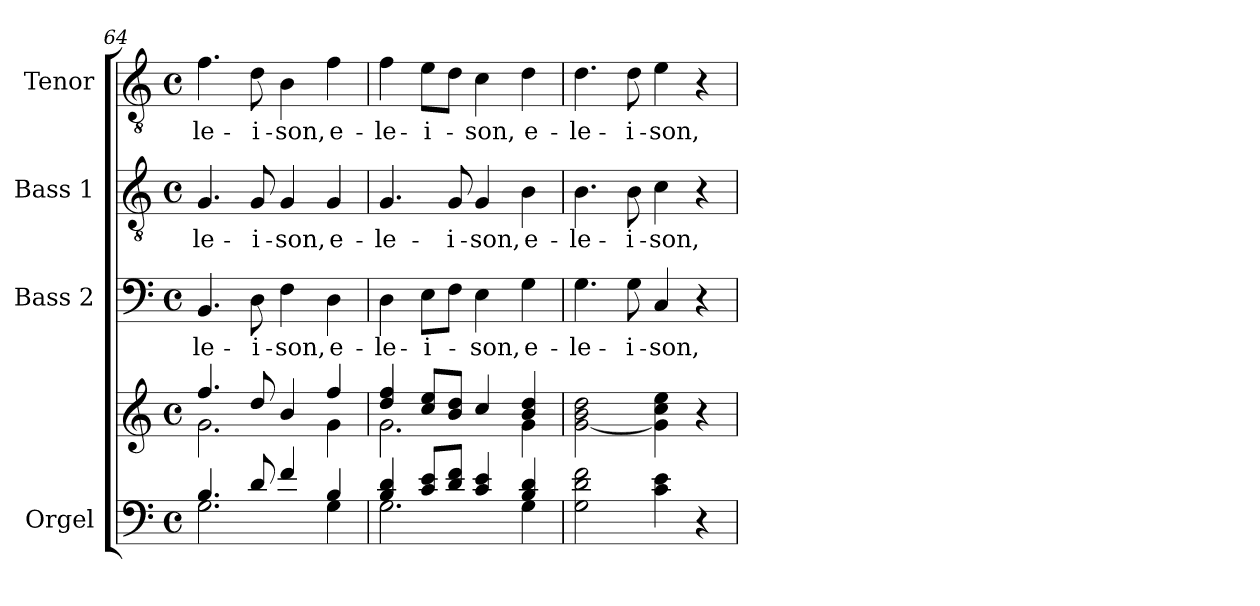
**kern	**kern	**kern	**text	**kern	**text	**kern	**text
*part4	*part4	*part3	*part3	*part2	*part2	*part1	*part1
*staff5	*staff4	*staff3	*staff3	*staff2	*staff2	*staff1	*staff1
*I"Orgel	*	*I"Bass 2	*	*I"Bass 1	*	*I"Tenor	*
*I'Org.	*	*I'B. 2	*	*I'B. 1	*	*I'T.	*
!!LO:LB:g=z
*clefF4	*clefG2	*clefF4	*	*clefGv2	*	*clefGv2	*
*k[]	*k[]	*k[]	*	*k[]	*	*k[]	*
*C:	*C:	*C:	*	*C:	*	*C:	*
*M4/4	*M4/4	*M4/4	*	*M4/4	*	*M4/4	*
*met(c)	*met(c)	*met(c)	*	*met(c)	*	*met(c)	*
=64	=64	=64	=64	=64	=64	=64	=64
*^	*^	*	*	*	*	*	*
!	!	!	!	!	!LO:LY:b	!	!LO:LY:b	!	!LO:LY:b
4.B/	2.G\	4.ff/	2.g\	4.BB/	-le-	4.G/	-le-	4.f\	-le-
!	!	!	!	!	!LO:LY:b	!	!LO:LY:b	!	!LO:LY:b
8d/	.	8dd/	.	8D\	-i-	8G/	-i-	8d\	-i-
!	!	!	!	!	!LO:LY:b	!	!LO:LY:b	!	!LO:LY:b
4f/	.	4b/	.	4F\	-son,	4G/	-son,	4B\	-son,
!	!	!	!	!	!LO:LY:b	!	!LO:LY:b	!	!LO:LY:b
4B/	4G\	4ff/	4g\	4D\	e-	4G/	e-	4f\	e-
=65	=65	=65	=65	=65	=65	=65	=65	=65	=65
!	!	!	!	!	!LO:LY:b	!	!LO:LY:b	!	!LO:LY:b
4B/ 4d/	2.G\	4dd/ 4ff/	2.g\	4D\	-le-	4.G/	-le-	4f\	-le-
!	!	!	!	!	!LO:LY:b	!	!	!	!LO:LY:b
8c/ 8e/L	.	8cc/ 8ee/L	.	8E\L	-i-	.	.	8e\L	-i-
!	!	!	!	!	!	!	!LO:LY:b	!	!
8d/ 8f/J	.	8b/ 8dd/J	.	8F\J	.	8G/	-i-	8d\J	.
!	!	!	!	!	!LO:LY:b	!	!LO:LY:b	!	!LO:LY:b
4c/ 4e/	.	4cc/	.	4E\	-son,	4G/	-son,	4c\	-son,
!	!	!	!	!	!LO:LY:b	!	!LO:LY:b	!	!LO:LY:b
4B/ 4d/	4G\	4b/ 4dd/	4g\	4G\	e-	4B\	e-	4d\	e-
=66	=66	=66	=66	=66	=66	=66	=66	=66	=66
!	!	!	!	!	!LO:LY:b	!	!LO:LY:b	!	!LO:LY:b
*v	*v	*	*	*	*	*	*	*	*
*	*v	*v	*	*	*	*	*	*
2G\ 2d\ 2f\	[<2g\ 2b\ 2dd\	4.G\	-le-	4.B\	-le-	4.d\	-le-
!	!	!	!LO:LY:b	!	!LO:LY:b	!	!LO:LY:b
.	.	8G\	-i-	8B\	-i-	8d\	-i-
!	!	!	!LO:LY:b	!	!LO:LY:b	!	!LO:LY:b
4c\ 4e\	4g\] 4cc\ 4ee\	4C/	-son,	4c\	-son,	4e\	-son,
4r	4r	4r	.	4r	.	4r	.
=	=	=	=	=	=	=	=
*-	*-	*-	*-	*-	*-	*-	*-
